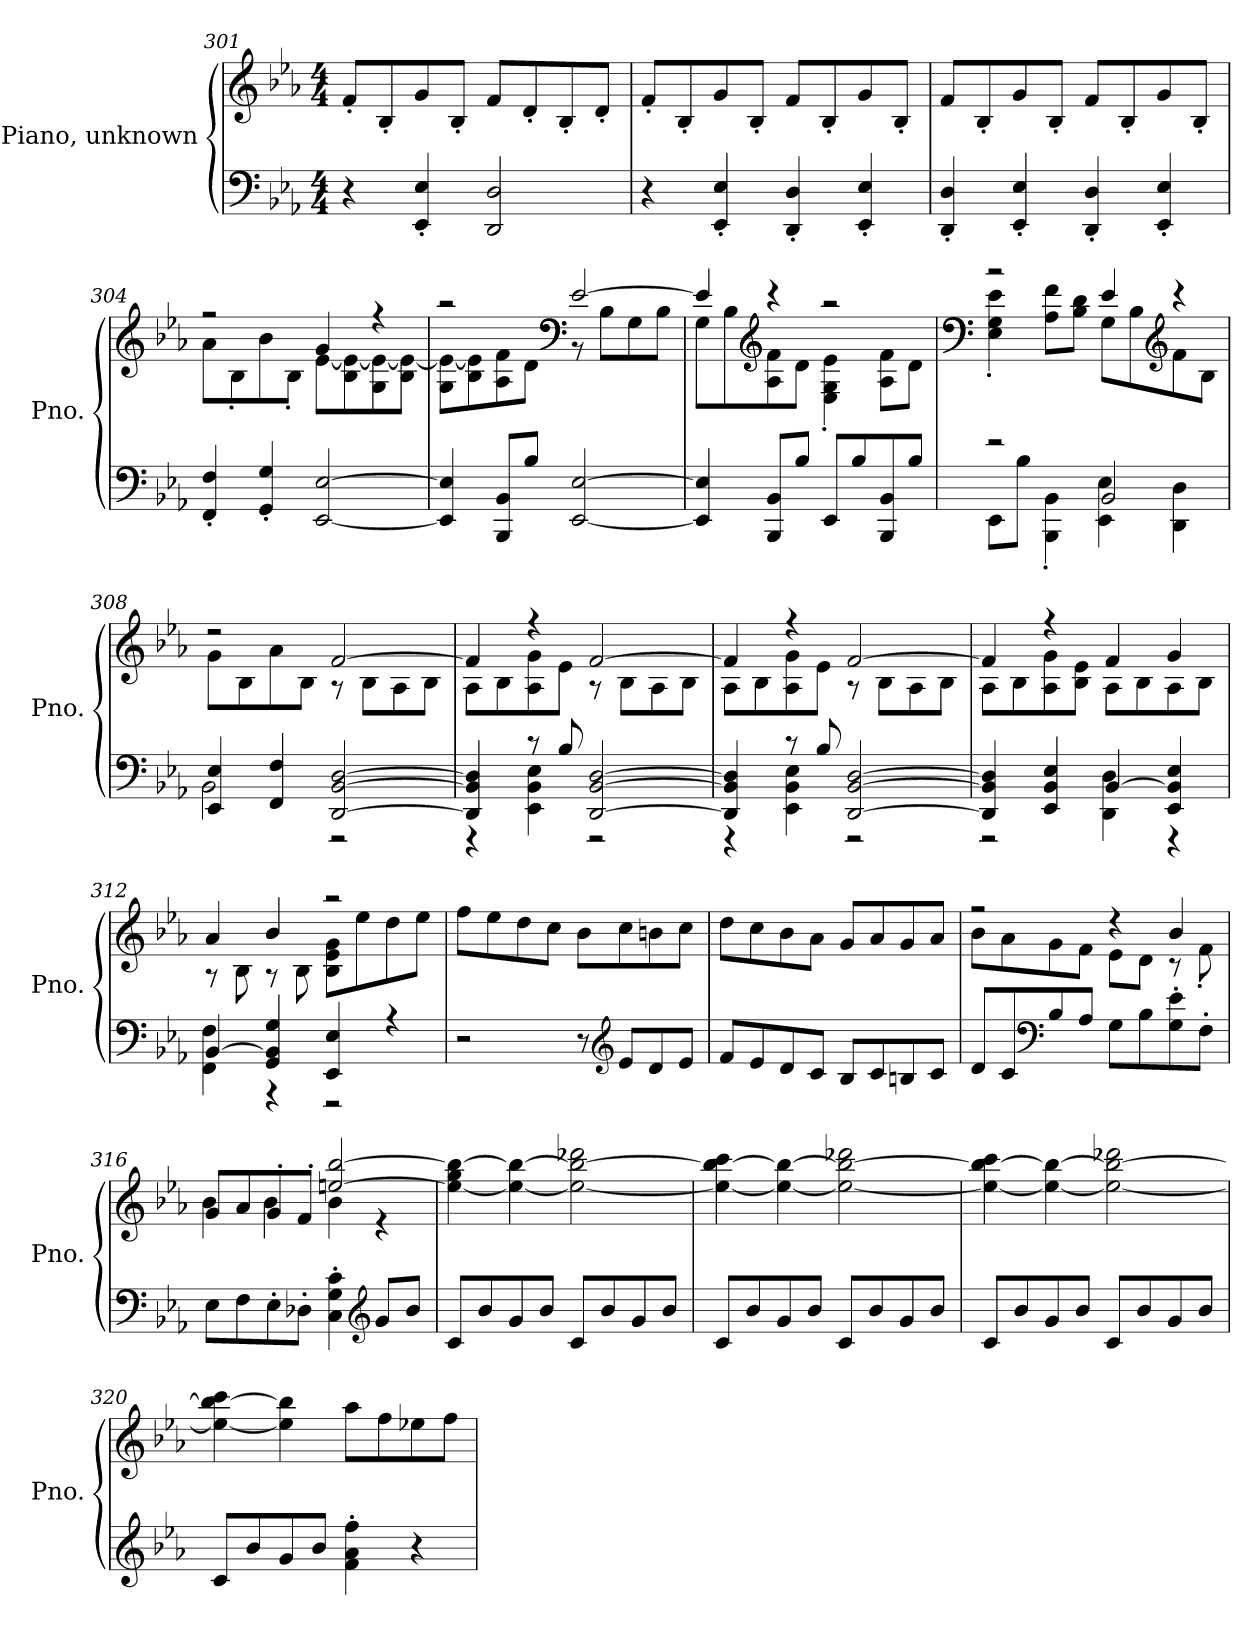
**kern	**kern
*part1	*part1
*staff2	*staff1
*I"Piano, unknown	*
*I'Pno.	*
*clefF4	*clefG2
*k[b-e-a-]	*k[b-e-a-]
*M4/4	*M4/4
=301	=301
4r	8f'/L
.	8B-'/
4EE-/' 4E-/'	8g/
.	8B-'/J
2DD/ 2D/	8f/L
.	8d'/
.	8B-'/
.	8d'/J
=302	=302
4r	8f'/L
.	8B-'/
4EE-/' 4E-/'	8g/
.	8B-'/J
4DD/' 4D/'	8f/L
.	8B-'/
4EE-/' 4E-/'	8g/
.	8B-'/J
=303	=303
4DD/' 4D/'	8f/L
.	8B-'/
4EE-/' 4E-/'	8g/
.	8B-'/J
4DD/' 4D/'	8f/L
.	8B-'/
4EE-/' 4E-/'	8g/
.	8B-'/J
=304	=304
*	*^
4FF/' 4F/'	2r	8a-\L
.	.	8B-'\
4GG/' 4G/'	.	8b-\
.	.	8B-'\J
[2EE-/ [2E-/	4g/	[8e-\L
.	.	8B-\ 8e-\_
.	4r	8G\ 8e-\_
.	.	8B-\ 8e-\_J
!!LO:LB:g=z	!!
=305	=305	=305
4EE-/] 4E-/]	2r	8G\ 8e-\_L
.	.	8B-\ 8e-\]
8BBB-/ 8BB-/L	.	8A-\ 8f\
8B-/J	.	8d\J
*	*clefF4	*
[2EE-/ [2E-/	[2e-/	8r
.	.	8B-\L
.	.	8G\
.	.	8B-\J
=306	=306	=306
4EE-/] 4E-/]	4e-/]	8G\L
.	.	8B-\
*	*clefG2	*
8BBB-/ 8BB-/L	4r	8A-\ 8f\
8B-/J	.	8d\J
8EE-/L	2r	4E-\' 4G\' 4e-\'
8B-/	.	.
8BBB-/ 8BB-/	.	8A-\ 8f\L
8B-/J	.	8d\J
=307	=307	=307
*	*clefF4	*
*^	*	*
2r	8EE-\L	2r	4E-\' 4G\' 4e-\'
.	8B-\J	.	.
.	4BBB-\' 4BB-\'	.	8A-\ 8f\L
.	.	.	8B-\ 8d\J
2BB-/	4EE-\ 4E-\	4e-/	8G\L
.	.	.	8B-\
*	*	*clefG2	*
.	4DD\ 4D\	4r	8f\
.	.	.	8B-\J
=308	=308	=308	=308
4EE-/ 4E-/	2BB-\	2r	8g\L
.	.	.	8B-\
4FF/ 4F/	.	.	8a-\
.	.	.	8B-\J
[2DD/ [2BB-/ [2D/	2r	[2f/	8r
.	.	.	8B-\L
.	.	.	8A-\
.	.	.	8B-\J
!!LO:PB:g=z	!!
=309	=309	=309	=309
4DD/] 4BB-/] 4D/]	4r	4f/]	8A-\L
.	.	.	8B-\
8r	4EE-\ 4BB-\ 4E-\	4r	8A-\ 8g\
8B-/	.	.	8e-\J
[2DD/ [2BB-/ [2D/	2r	[2f/	8r
.	.	.	8B-\L
.	.	.	8A-\
.	.	.	8B-\J
=310	=310	=310	=310
4DD/] 4BB-/] 4D/]	4r	4f/]	8A-\L
.	.	.	8B-\
8r	4EE-\ 4BB-\ 4E-\	4r	8A-\ 8g\
8B-/	.	.	8e-\J
[2DD/ [2BB-/ [2D/	2r	[2f/	8r
.	.	.	8B-\L
.	.	.	8A-\
.	.	.	8B-\J
=311	=311	=311	=311
4DD/] 4BB-/] 4D/]	2r	4f/]	8A-\L
.	.	.	8B-\
4EE-/ 4BB-/ 4E-/	.	4r	8A-\ 8g\
.	.	.	8B-\ 8e-\J
[4BB-/	4DD\ 4D\	4f/	8A-\L
.	.	.	8B-\
4EE-/ 4BB-/] 4E-/	4r	4g/	8A-\
.	.	.	8B-\J
=312	=312	=312	=312
[4BB-/	4FF\ 4F\	4a-/	8r
.	.	.	8B-\
4GG/ 4BB-/] 4G/	4r	4b-/	8r
.	.	.	8B-\
4EE-/ 4E-/	2r	2r	8B-\ 8e-\ 8g\L
.	.	.	8ee-\
4r	.	.	8dd\
.	.	.	8ee-\J
*v	*v	*	*
*	*v	*v
!!LO:LB:g=z
=313	=313
2r	8ff\L
.	8ee-\
.	8dd\
.	8cc\J
8r	8b-\L
*clefG2	*
8e-/L	8cc\
8d/	8bn\
8e-/J	8cc\J
=314	=314
8f/L	8dd\L
8e-/	8cc\
8d/	8b-\
8c/J	8a-\J
8B-/L	8g/L
8c/	8a-/
8Bn/	8g/
8c/J	8a-/J
=315	=315
*	*^
8d/L	2r	8b-\L
8c/	.	8a-\
*clefF4	*	*
8B-/	.	8g\
8A-/J	.	8f\J
8G\L	4r	8e-\L
8B-\	.	8d\J
8G\' 8e-\'	4b-/	8r
8F'\J	.	8f'\
=316	=316	=316
8E-\L	8g/L	4b-\
8F\	8a-/	.
8E-'\	8g'/	4b-\
8D-X'\J	8f'/J	.
4C\' 4G\' 4c\'	[2een/ [2bb-/	4b-\
*clefG2	*	*
8g/L	.	4r
8b-/J	.	.
*	*v	*v
!!LO:LB:g=z
=317	=317
8c/L	4ee\_ 4gg\ 4bb-\_
8b-/	.
8g/	4ee\_ 4bb-\_
8b-/J	.
8c/L	2ee\_ 2bb-\_ 2ddd-X\
8b-/	.
8g/	.
8b-/J	.
=318	=318
8c/L	4ee\_ 4bb-\_ 4ccc\
8b-/	.
8g/	4ee\_ 4bb-\_
8b-/J	.
8c/L	2ee\_ 2bb-\_ 2ddd-X\
8b-/	.
8g/	.
8b-/J	.
=319	=319
8c/L	4ee\_ 4bb-\_ 4ccc\
8b-/	.
8g/	4ee\_ 4bb-\_
8b-/J	.
8c/L	2ee\_ 2bb-\_ 2ddd-X\
8b-/	.
8g/	.
8b-/J	.
=320	=320
8c/L	4ee\_ 4bb-\_ 4ccc\
8b-/	.
8g/	4ee\] 4bb-\]
8b-/J	.
4f\' 4a-\' 4ff\'	8aa-\L
.	8ff\
4r	8ee-X\
.	8ff\J
=	=
*-	*-
